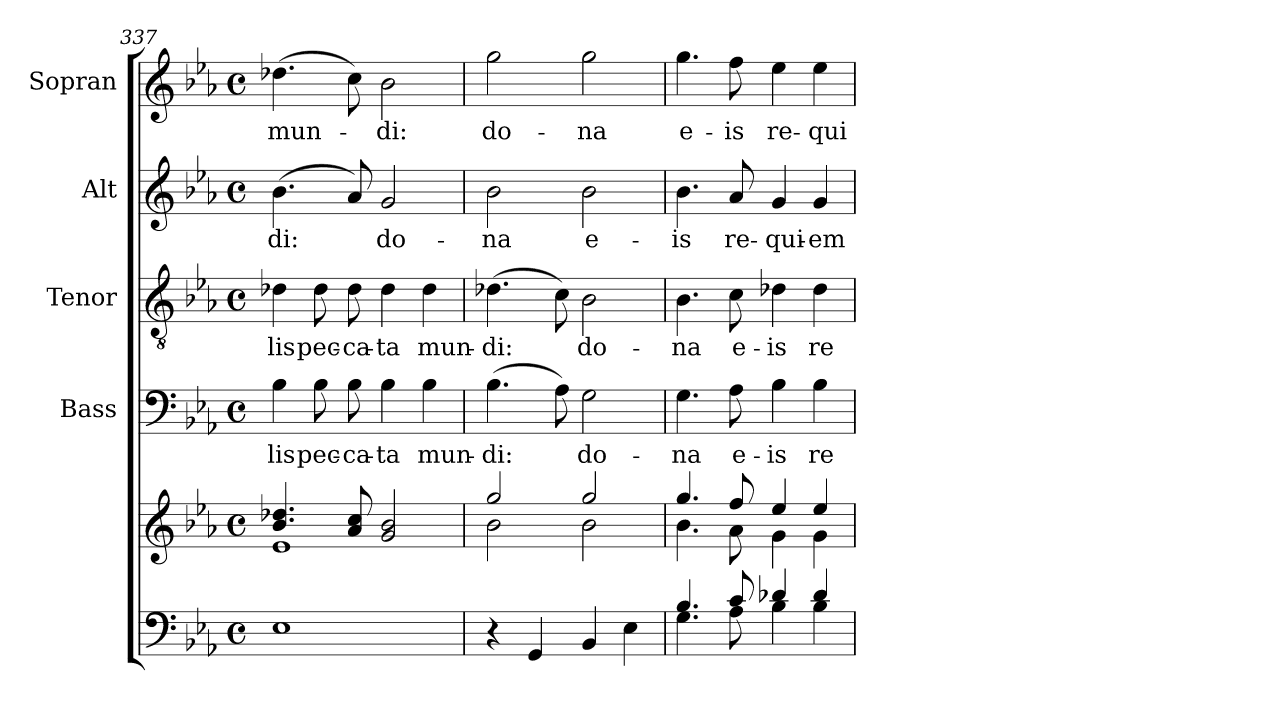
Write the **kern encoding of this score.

**kern	**kern	**kern	**text	**kern	**text	**kern	**text	**kern	**text
*part5	*part5	*part4	*part4	*part3	*part3	*part2	*part2	*part1	*part1
*staff6	*staff5	*staff4	*staff4	*staff3	*staff3	*staff2	*staff2	*staff1	*staff1
*	*	*I"Bass	*	*I"Tenor	*	*I"Alt	*	*I"Sopran	*
*	*	*I'B.	*	*I'T.	*	*I'A.	*	*I'S.	*
*clefF4	*clefG2	*clefF4	*	*clefGv2	*	*clefG2	*	*clefG2	*
*k[b-e-a-]	*k[b-e-a-]	*k[b-e-a-]	*	*k[b-e-a-]	*	*k[b-e-a-]	*	*k[b-e-a-]	*
*E-:	*E-:	*E-:	*	*E-:	*	*E-:	*	*E-:	*
*M4/4	*M4/4	*M4/4	*	*M4/4	*	*M4/4	*	*M4/4	*
*met(c)	*met(c)	*met(c)	*	*met(c)	*	*met(c)	*	*met(c)	*
=337	=337	=337	=337	=337	=337	=337	=337	=337	=337
*	*^	*	*	*	*	*	*	*	*
!	!	!	!	!LO:LY:b	!	!LO:LY:b	!	!LO:LY:b	!	!LO:LY:b
1E-	4.b-/ 4.dd-X/	1e-	4B-\	-lis	4d-X\	-lis	(>4.b-\	-di:	(>4.dd-X\	mun-
!	!	!	!	!LO:LY:b	!	!LO:LY:b	!	!	!	!
.	.	.	8B-\	pec-	8d-\	pec-	.	.	.	.
!	!	!	!	!LO:LY:b	!	!LO:LY:b	!	!	!	!
.	8a-/ 8cc/	.	8B-\	-ca-	8d-\	-ca-	8a-/)	.	8cc\)	.
!	!	!	!	!LO:LY:b	!	!LO:LY:b	!	!LO:LY:b	!	!LO:LY:b
.	2g/ 2b-/	.	4B-\	-ta	4d-\	-ta	2g/	do-	2b-\	-di:
!	!	!	!	!LO:LY:b	!	!LO:LY:b	!	!	!	!
.	.	.	4B-\	mun-	4d-\	mun-	.	.	.	.
!!LO:LB:g=z
=338	=338	=338	=338	=338	=338	=338	=338	=338	=338	=338
!	!	!	!	!LO:LY:b	!	!LO:LY:b	!	!LO:LY:b	!	!LO:LY:b
4r	2gg/	2b-\	(>4.B-\	-di:	(>4.d-X\	-di:	2b-\	-na	2gg\	do-
4GG/	.	.	.	.	.	.	.	.	.	.
.	.	.	8A-\)	.	8c\)	.	.	.	.	.
!	!	!	!	!LO:LY:b	!	!LO:LY:b	!	!LO:LY:b	!	!LO:LY:b
4BB-/	2gg/	2b-\	2G\	do-	2B-\	do-	2b-\	e-	2gg\	-na
4E-\	.	.	.	.	.	.	.	.	.	.
=339	=339	=339	=339	=339	=339	=339	=339	=339	=339	=339
*^	*	*	*	*	*	*	*	*	*	*
!	!	!	!	!	!LO:LY:b	!	!LO:LY:b	!	!LO:LY:b	!	!LO:LY:b
4.B-/	4.G\	4.gg/	4.b-\	4.G\	-na	4.B-\	-na	4.b-\	-is	4.gg\	e-
!	!	!	!	!	!LO:LY:b	!	!LO:LY:b	!	!LO:LY:b	!	!LO:LY:b
8c/	8A-\	8ff/	8a-\	8A-\	e-	8c\	e-	8a-/	re-	8ff\	-is
!	!	!	!	!	!LO:LY:b	!	!LO:LY:b	!	!LO:LY:b	!	!LO:LY:b
4d-X/	4B-\	4ee-/	4g\	4B-\	-is	4d-X\	-is	4g/	-qui-	4ee-\	re-
!	!	!	!	!	!LO:LY:b	!	!LO:LY:b	!	!LO:LY:b	!	!LO:LY:b
4d-/	4B-\	4ee-/	4g\	4B-\	re-	4d-\	re-	4g/	-em	4ee-\	-qui-
*v	*v	*	*	*	*	*	*	*	*	*	*
*	*v	*v	*	*	*	*	*	*	*	*
=	=	=	=	=	=	=	=	=	=
*-	*-	*-	*-	*-	*-	*-	*-	*-	*-
